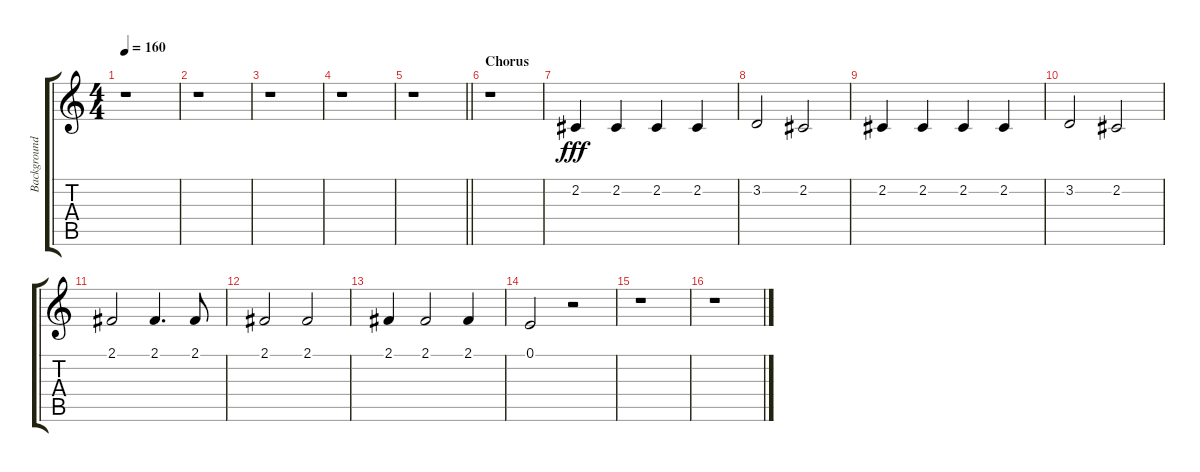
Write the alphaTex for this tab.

\track ("Background Vocals" "Background") {instrument choiraahs}
\staff {score tabs}
\tuning (E4 B3 G3 D3 A2 E2) {hide}
\ts (4 4)
\tempo 160
\clef g2
\ks c
r.1{dy fff} |
r.1 |
r.1 |
r.1 |
\barLineRight lightlight
r.1 |
\section ("" "Chorus")
r.1 |
2.2.4 2.2.4 2.2.4 2.2.4 |
3.2.2 2.2.2 |
2.2.4 2.2.4 2.2.4 2.2.4 |
3.2.2 2.2.2 |
2.1.2 2.1.4{d} 2.1.8 |
2.1.2 2.1.2 |
2.1.4 2.1.2 2.1.4 |
0.1.2 r.2 |
r.1 |
r.1
